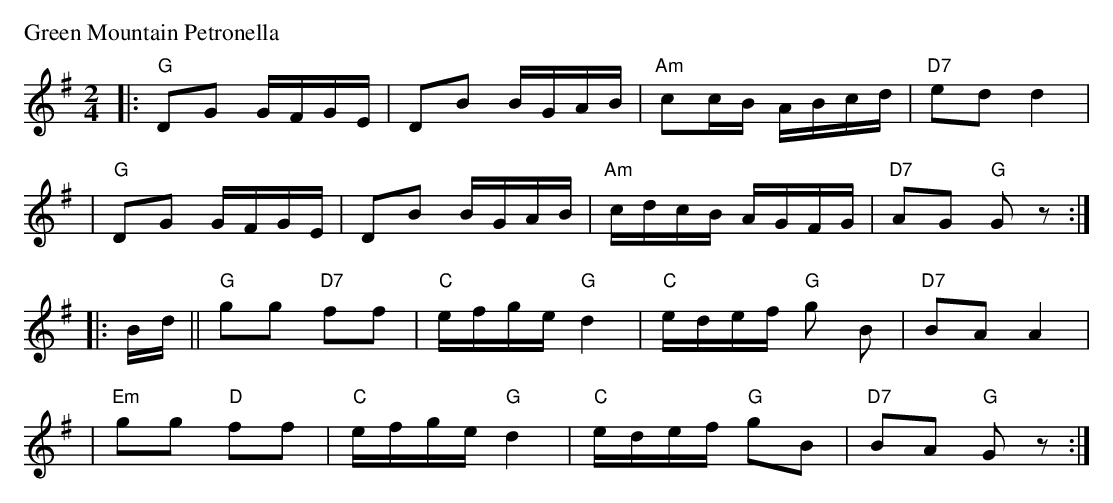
X:1
P: Green Mountain Petronella
M:2/4
L:1/16
K:G
|: "G"D2G2 GFGE | D2B2 BGAB | "Am"c2cB ABcd | "D7"e2d2 d4 |
|  "G"D2G2 GFGE | D2B2 BGAB | "Am"cdcB AGFG | "D7"A2G2 "G"G2z2 :|
|: Bd \
|| "G"g2g2 "D7"f2f2 | "C"efge "G"d4 | "C"edef "G"g2 B2 | "D7"B2A2 A4 |
| "Em"g2g2 "D"f2f2 | "C"efge "G"d4 | "C"edef "G"g2B2 | "D7"B2A2 "G"G2z2 :|
